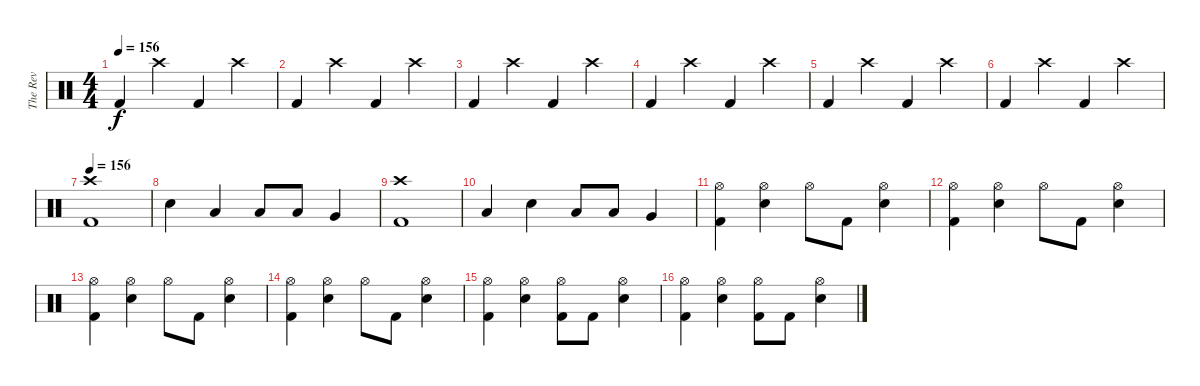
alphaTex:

\track ("The Rev" "The Rev") {instrument percussion}
\staff {score}
\articulation defaults
\ts (4 4)
\tempo 156
\clef neutral
\ks c "Kick (hit) 2".4{dy f} "Crash high (hit)".4 "Kick (hit) 2".4 "Crash high (hit)".4
|
"Kick (hit) 2".4 "Crash high (hit)".4 "Kick (hit) 2".4 "Crash high (hit)".4 |
"Kick (hit) 2".4 "Crash high (hit)".4 "Kick (hit) 2".4 "Crash high (hit)".4 |
"Kick (hit) 2".4 "Crash high (hit)".4 "Kick (hit) 2".4 "Crash high (hit)".4 |
"Kick (hit) 2".4 "Crash high (hit)".4 "Kick (hit) 2".4 "Crash high (hit)".4 |
"Kick (hit) 2".4 "Crash high (hit)".4 "Kick (hit) 2".4 "Crash high (hit)".4 |
\tempo 156
("Crash high (hit)" "Kick (hit) 2").1 |
"Snare (hit) 2".4 "Low Tom (hit)".4 "Low Tom (hit)".8 "Low Tom (hit)".8 "Very Low Tom (hit)".4 |
("Crash high (hit)" "Kick (hit) 2").1 |
"Low Tom (hit)".4 "Snare (hit) 2".4 "Low Tom (hit)".8 "Low Tom (hit)".8 "Very Low Tom (hit)".4 |
("Hi-Hat (open)" "Kick (hit) 2").4 ("Hi-Hat (open)" "Snare (hit) 2").4 "Hi-Hat (open)".8 "Kick (hit) 2".8 ("Hi-Hat (open)" "Snare (hit) 2").4 |
("Hi-Hat (open)" "Kick (hit) 2").4 ("Hi-Hat (open)" "Snare (hit) 2").4 "Hi-Hat (open)".8 "Kick (hit) 2".8 ("Hi-Hat (open)" "Snare (hit) 2").4 |
("Hi-Hat (open)" "Kick (hit) 2").4 ("Hi-Hat (open)" "Snare (hit) 2").4 "Hi-Hat (open)".8 "Kick (hit) 2".8 ("Hi-Hat (open)" "Snare (hit) 2").4 |
("Hi-Hat (open)" "Kick (hit) 2").4 ("Hi-Hat (open)" "Snare (hit) 2").4 "Hi-Hat (open)".8 "Kick (hit) 2".8 ("Hi-Hat (open)" "Snare (hit) 2").4 |
("Hi-Hat (open)" "Kick (hit) 2").4 ("Hi-Hat (open)" "Snare (hit) 2").4 ("Hi-Hat (open)" "Kick (hit) 2").8 "Kick (hit) 2".8 ("Hi-Hat (open)" "Snare (hit) 2").4 |
("Hi-Hat (open)" "Kick (hit) 2").4 ("Hi-Hat (open)" "Snare (hit) 2").4 ("Hi-Hat (open)" "Kick (hit) 2").8 "Kick (hit) 2".8 ("Hi-Hat (open)" "Snare (hit) 2").4
